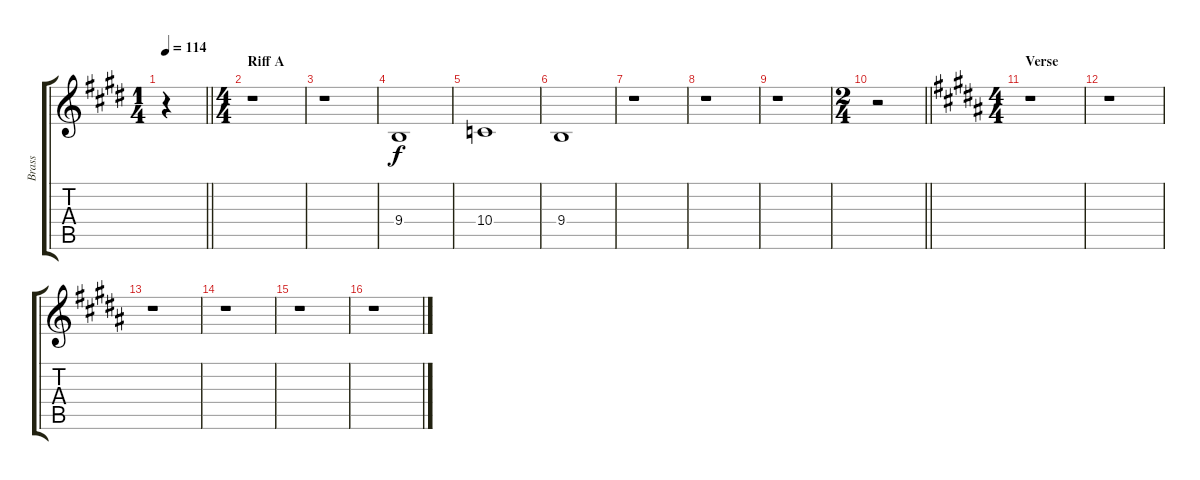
\track ("Brass" "Brass") {instrument brasssection}
\staff {score tabs}
\tuning (E4 B3 G3 D3 A2 E2) {hide}
\ts (1 4)
\tempo 114
\clef g2
\barLineRight lightlight
\ks e
r.4{dy f instrument brasssection} |
\ts (4 4)
\section ("" "Riff A")
r.1 |
r.1 |
9.4.1 |
10.4.1 |
9.4.1 |
r.1 |
r.1 |
r.1 |
\ts (2 4)
\barLineRight lightlight
r.2 |
\ts (4 4)
\section ("" "Verse")
\ks b
r.1 |
r.1 |
r.1 |
r.1 |
r.1 |
r.1
